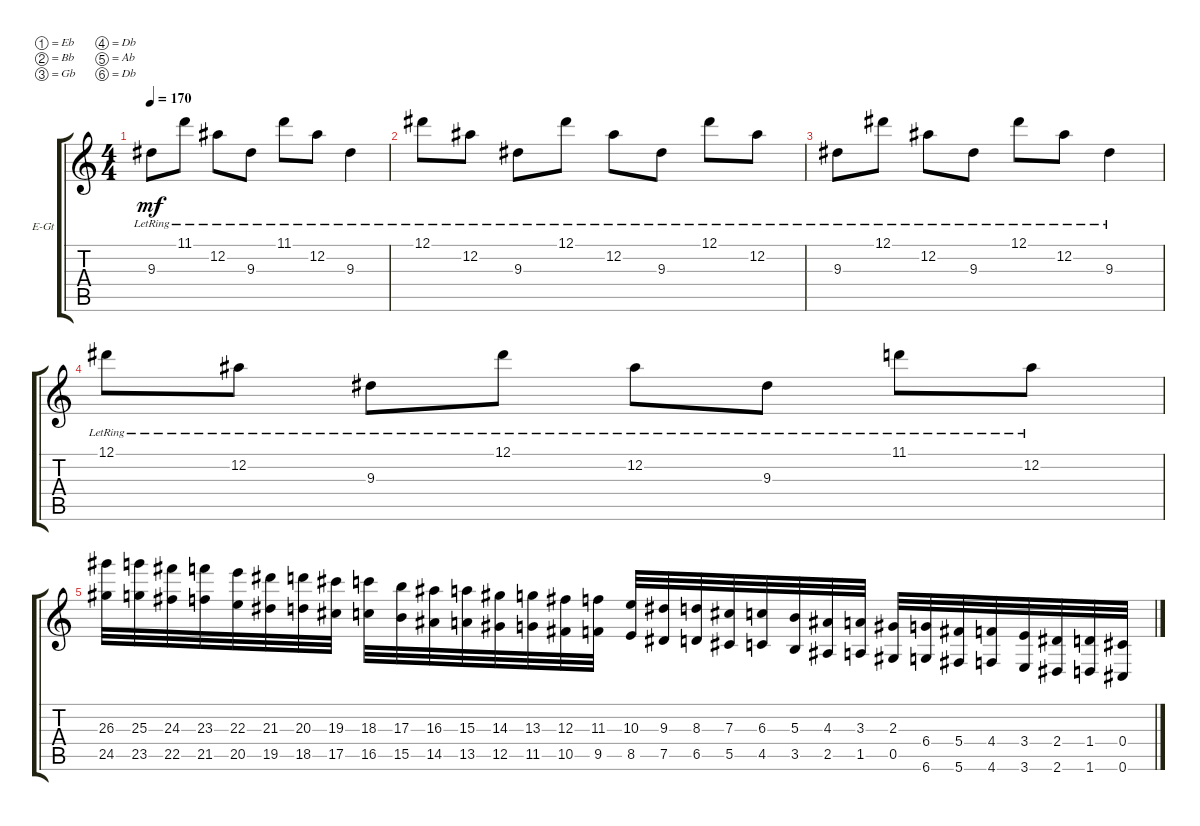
\defaultSystemsLayout 4
\bracketExtendMode groupsimilarinstruments
\firstSystemTrackNameOrientation horizontal
\otherSystemsTrackNameOrientation horizontal
\track ("Electric Guitar" "E-Gt") {instrument distortionguitar}
\staff {score tabs}
\tuning (Eb4 Bb3 Gb3 Db3 Ab2 Db2)
\ts (4 4)
\tempo 170
\clef g2
\ks c
9.3{lr}.8{dy mf} 11.1{lr}.8 12.2{lr}.8 9.3{lr}.8 11.1{lr}.8 12.2{lr}.8 9.3{lr}.4 |
12.1{lr}.8 12.2{lr}.8 9.3{lr}.8 12.1{lr}.8 12.2{lr}.8 9.3{lr}.8 12.1{lr}.8 12.2{lr}.8 |
9.3{lr}.8 12.1{lr}.8 12.2{lr}.8 9.3{lr}.8 12.1{lr}.8 12.2{lr}.8 9.3{lr}.4 |
12.1{lr}.8 12.2{lr}.8 9.3{lr}.8 12.1{lr}.8 12.2{lr}.8 9.3{lr}.8 11.1{lr}.8 12.2{lr}.8 |
(24.5 26.3).32 (23.5 25.3).32 (22.5 24.3).32 (21.5 23.3).32 (20.5 22.3).32 (19.5 21.3).32 (18.5 20.3).32 (17.5 19.3).32 (16.5 18.3).32 (15.5 17.3).32 (14.5 16.3).32 (13.5 15.3).32 (12.5 14.3).32 (11.5 13.3).32 (10.5 12.3).32 (9.5 11.3).32 (8.5 10.3).32 (7.5 9.3).32 (6.5 8.3).32 (5.5 7.3).32 (4.5 6.3).32 (3.5 5.3).32 (2.5 4.3).32 (1.5 3.3).32 (0.5 2.3).32 (6.6 6.4).32 (5.6 5.4).32 (4.6 4.4).32 (3.6 3.4).32 (2.4 2.6).32 (1.6 1.4).32 (0.4 0.6).32
